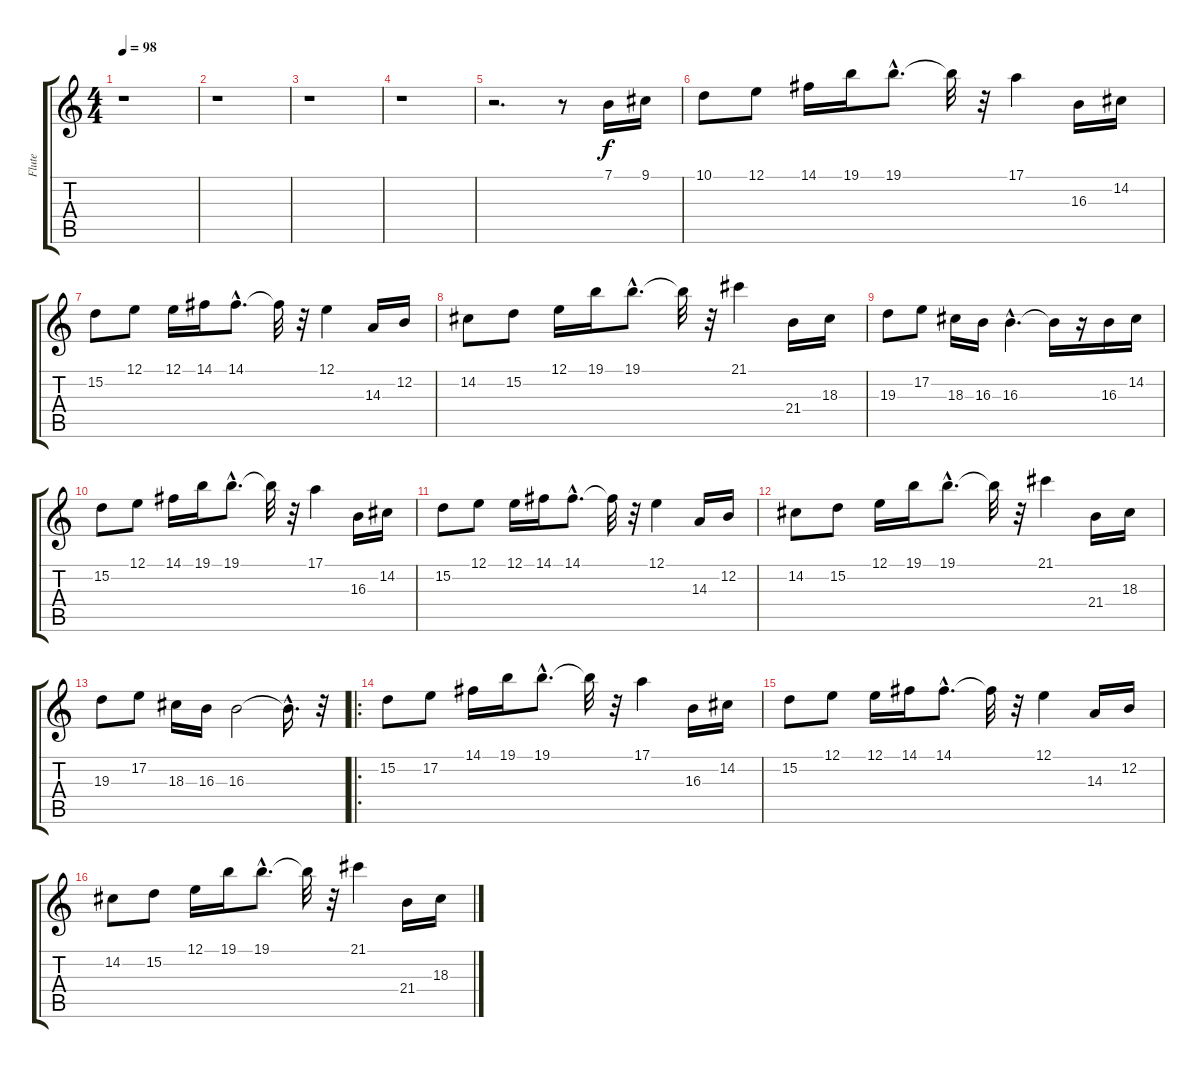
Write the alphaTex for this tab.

\track ("Flute" "Flute") {instrument flute}
\staff {score tabs}
\tuning (E4 B3 G3 D3 A2 E2) {hide}
\ts (4 4)
\tempo 98
\clef g2
\ks c
r.1{dy fff} |
r.1 |
r.1 |
r.1 |
r.2{d} r.8 7.1.16{dy f} 9.1.16 |
10.1.8 12.1.8 14.1.16 19.1.16 19.1{hac}.8{d} 19.1{t}.32 r.32 17.1.4 16.3.16 14.2.16 |
15.2.8 12.1.8 12.1.16 14.1.16 14.1{hac}.8{d} 14.1{t}.32 r.32 12.1.4 14.3.16 12.2.16 |
14.2.8 15.2.8 12.1.16 19.1.16 19.1{hac}.8{d} 19.1{t}.32 r.32 21.1.4 21.4.16 18.3.16 |
19.3.8 17.2.8 18.3.16 16.3.16 16.3{hac}.4{d} 16.3{t}.16 r.16 16.3.16 14.2.16 |
15.2.8 12.1.8 14.1.16 19.1.16 19.1{hac}.8{d} 19.1{t}.32 r.32 17.1.4 16.3.16 14.2.16 |
15.2.8 12.1.8 12.1.16 14.1.16 14.1{hac}.8{d} 14.1{t}.32 r.32 12.1.4 14.3.16 12.2.16 |
14.2.8 15.2.8 12.1.16 19.1.16 19.1{hac}.8{d} 19.1{t}.32 r.32 21.1.4 21.4.16 18.3.16 |
19.3.8 17.2.8 18.3.16 16.3.16 16.3.2 16.3{hac t}.16{d} r.32 |
\ro
15.2.8 17.2.8 14.1.16 19.1.16 19.1{hac}.8{d} 19.1{t}.32 r.32 17.1.4 16.3.16 14.2.16 |
15.2.8 12.1.8 12.1.16 14.1.16 14.1{hac}.8{d} 14.1{t}.32 r.32 12.1.4 14.3.16 12.2.16 |
14.2.8 15.2.8 12.1.16 19.1.16 19.1{hac}.8{d} 19.1{t}.32 r.32 21.1.4 21.4.16 18.3.16
